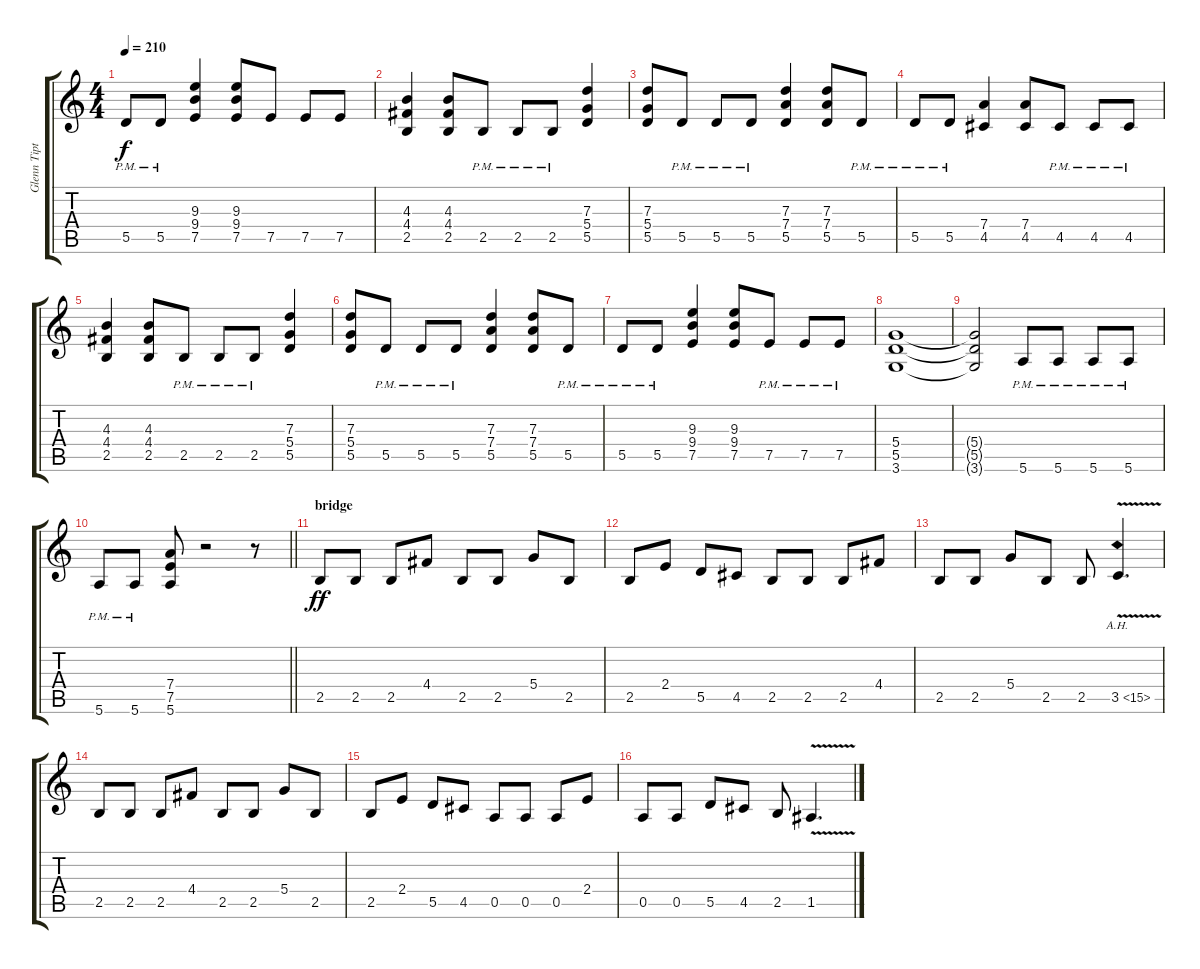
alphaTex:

\track ("Glenn Tipton" "Glenn Tipt") {instrument distortionguitar}
\staff {score tabs}
\tuning (E4 B3 G3 D3 A2 E2) {hide}
\ts (4 4)
\tempo 210
\clef g2
\ks c
5.5{pm}.8{dy f} 5.5{pm}.8 (9.3 9.4 7.5).4 (9.3 9.4 7.5).8 7.5.8 7.5.8 7.5.8 |
(4.3 4.4 2.5).4 (4.3 4.4 2.5).8 2.5{pm}.8 2.5{pm}.8 2.5{pm}.8 (7.3 5.4 5.5).4 |
(7.3 5.4 5.5).8 5.5{pm}.8 5.5{pm}.8 5.5{pm}.8 (7.3 7.4 5.5).4 (7.3 7.4 5.5).8 5.5{pm}.8 |
5.5{pm}.8 5.5{pm}.8 (7.4 4.5).4 (7.4 4.5).8 4.5{pm}.8 4.5{pm}.8 4.5{pm}.8 |
(4.3 4.4 2.5).4 (4.3 4.4 2.5).8 2.5{pm}.8 2.5{pm}.8 2.5{pm}.8 (7.3 5.4 5.5).4 |
(7.3 5.4 5.5).8 5.5{pm}.8 5.5{pm}.8 5.5{pm}.8 (7.3 7.4 5.5).4 (7.3 7.4 5.5).8 5.5{pm}.8 |
5.5{pm}.8 5.5{pm}.8 (9.3 9.4 7.5).4 (9.3 9.4 7.5).8 7.5{pm}.8 7.5{pm}.8 7.5{pm}.8 |
(5.4 5.5 3.6).1 |
(5.4{t} 5.5{t} 3.6{t}).2 5.6{pm}.8 5.6{pm}.8 5.6{pm}.8 5.6{pm}.8 |
\barLineRight lightlight
5.6{pm}.8 5.6{pm}.8 (7.4 7.5 5.6).8 r.2 r.8 |
\section ("" "bridge")
2.5.8{dy ff} 2.5.8 2.5.8 4.4.8 2.5.8 2.5.8 5.4.8 2.5.8 |
2.5.8 2.4.8 5.5.8 4.5.8 2.5.8 2.5.8 2.5.8 4.4.8 |
2.5.8 2.5.8 5.4.8 2.5.8 2.5.8 3.5{ah 12 v}.4{d} |
2.5.8 2.5.8 2.5.8 4.4.8 2.5.8 2.5.8 5.4.8 2.5.8 |
2.5.8 2.4.8 5.5.8 4.5.8 0.5.8 0.5.8 0.5.8 2.4.8 |
0.5.8 0.5.8 5.5.8 4.5.8 2.5.8 1.5{v}.4{d}
